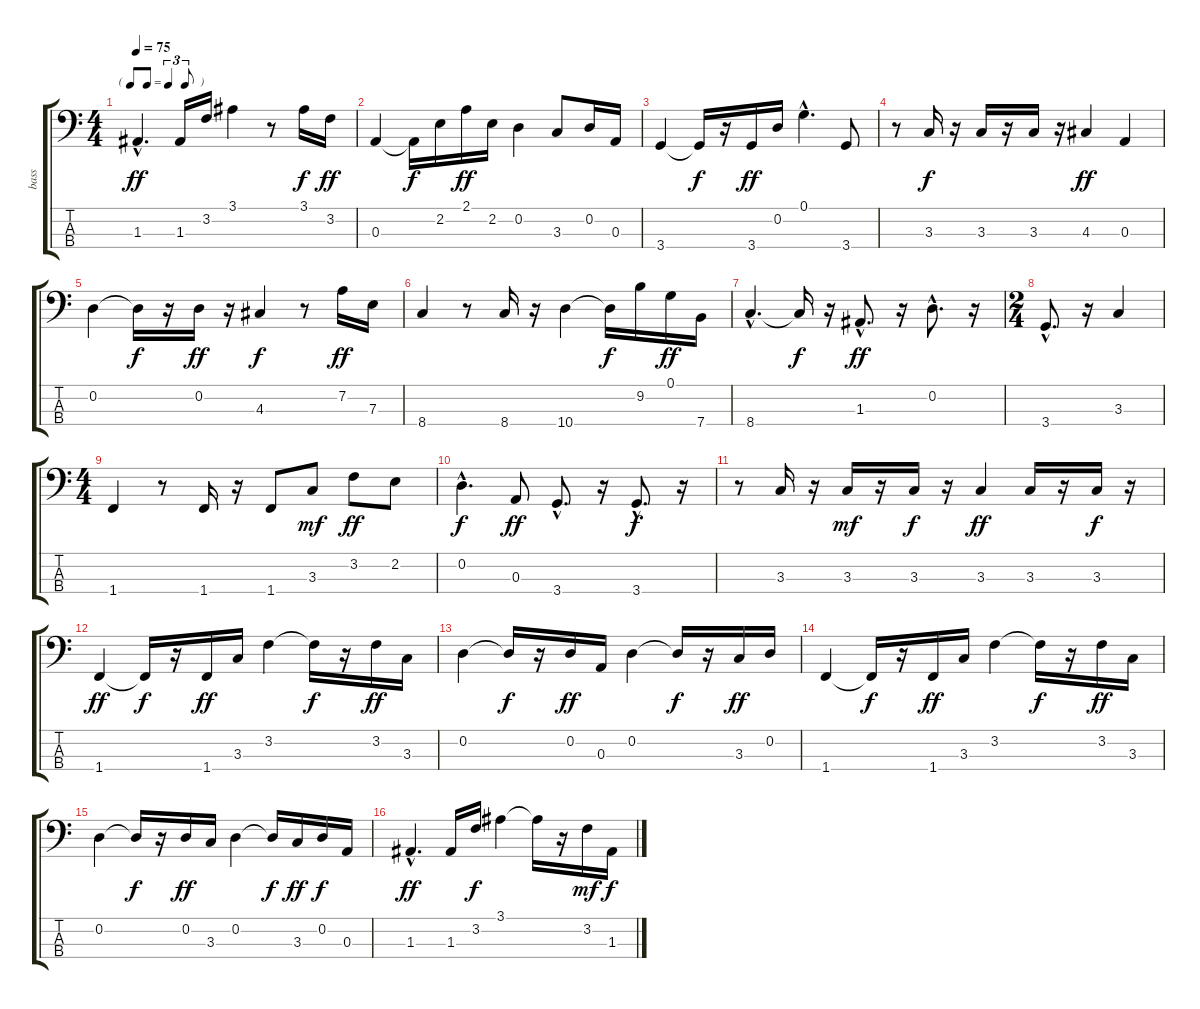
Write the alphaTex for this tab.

\track ("bass" "bass") {instrument electricbassfinger}
\staff {score tabs}
\tuning (G2 D2 A1 E1) {hide}
\ts (4 4)
\tf triplet8th
\tempo 75
\clef f4
\ks c
1.3{hac}.4{d dy ff} 1.3.16 3.2.16 3.1.4 r.8 3.1.16{dy f} 3.2.16{dy ff} |
0.3.4 0.3{t}.16{dy f} 2.2.16 2.1.16{dy ff} 2.2.16 0.2.4 3.3.8 0.2.16 0.3.16 |
3.4.4 3.4{t}.16{dy f} r.16 3.4.16{dy ff} 0.2.16 0.1{hac}.4{d} 3.4.8 |
r.8 3.3.16{dy f} r.16 3.3.16 r.16 3.3.16 r.16 4.3.4{dy ff} 0.3.4 |
0.2.4 0.2{t}.16{dy f} r.16 0.2.16{dy ff} r.16 4.3.4{dy f} r.8 7.2.16{dy ff} 7.3.16 |
8.4.4 r.8 8.4.16 r.16 10.4.4 10.4{t}.16{dy f} 9.2.16 0.1.16{dy ff} 7.4.16 |
8.4{hac}.4{d} 8.4{t}.16{dy f} r.16 1.3{hac}.8{d dy ff} r.16 0.2{hac}.8{d} r.16 |
\ts (2 4)
3.4{hac}.8{d} r.16 3.3.4 |
\ts (4 4)
1.4.4 r.8 1.4.16 r.16 1.4.8 3.3.8{dy mf} 3.2.8{dy ff} 2.2.8 |
0.2{hac}.4{d dy f} 0.3.8{dy ff} 3.4{hac}.8{d} r.16 3.4{hac}.8{d dy f} r.16 |
r.8 3.3.16 r.16 3.3.16{dy mf} r.16 3.3.16{dy f} r.16 3.3.4{dy ff} 3.3.16 r.16 3.3.16{dy f} r.16 |
1.4.4{dy ff} 1.4{t}.16{dy f} r.16 1.4.16{dy ff} 3.3.16 3.2.4 3.2{t}.16{dy f} r.16 3.2.16{dy ff} 3.3.16 |
0.2.4 0.2{t}.16{dy f} r.16 0.2.16{dy ff} 0.3.16 0.2.4 0.2{t}.16{dy f} r.16 3.3.16{dy ff} 0.2.16 |
1.4.4 1.4{t}.16{dy f} r.16 1.4.16{dy ff} 3.3.16 3.2.4 3.2{t}.16{dy f} r.16 3.2.16{dy ff} 3.3.16 |
0.2.4 0.2{t}.16{dy f} r.16 0.2.16{dy ff} 3.3.16 0.2.4 0.2{t}.16{dy f} 3.3.16{dy ff} 0.2.16{dy f} 0.3.16 |
1.3{hac}.4{d dy ff} 1.3.16 3.2.16{dy f} 3.1.4 3.1{t}.16 r.16 3.2.16{dy mf} 1.3.16{dy f}
